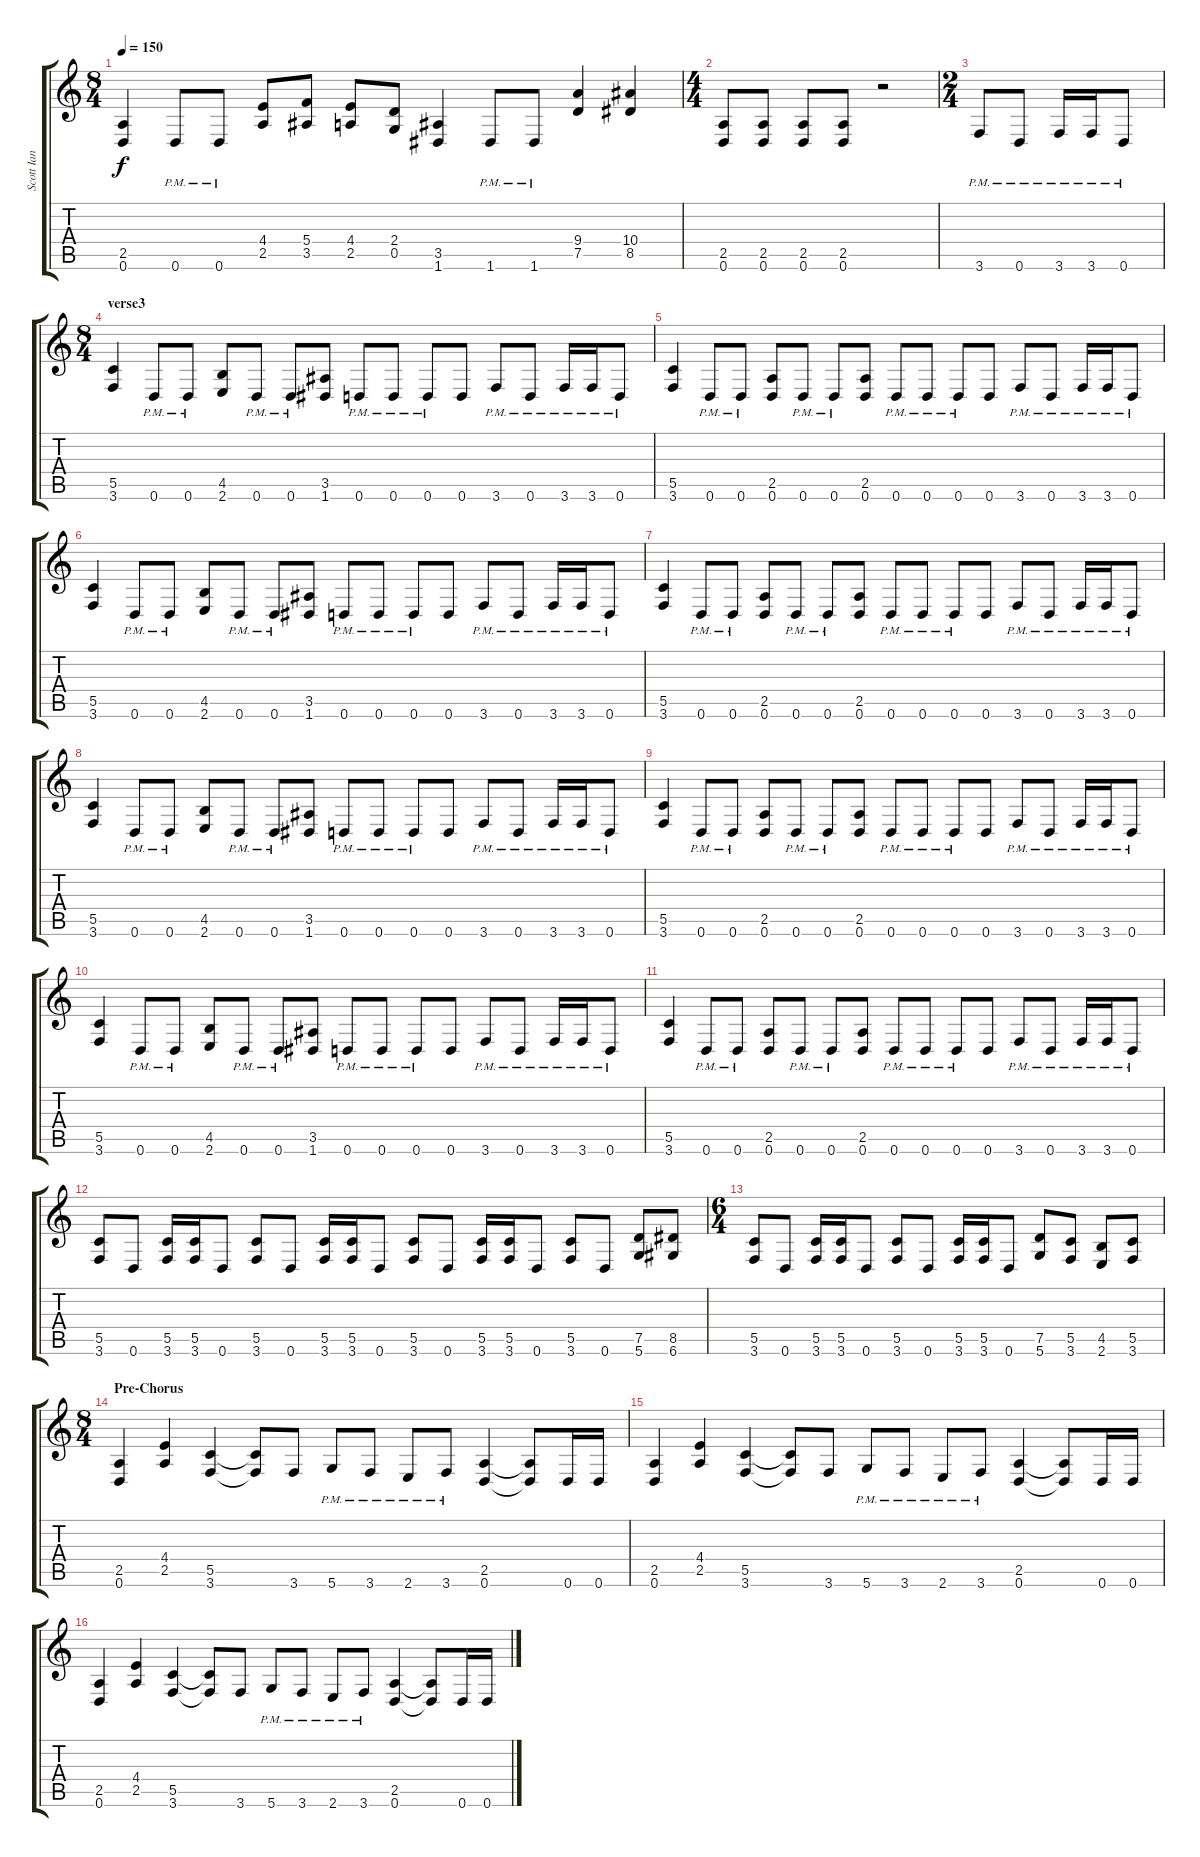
\track ("Scott Ian" "Scott Ian") {instrument distortionguitar}
\staff {score tabs}
\tuning (D4 A3 F3 C3 G2 D2) {hide}
\ts (8 4)
\tempo 150
\clef g2
\ks c
(2.5 0.6).4{dy f} 0.6{pm}.8 0.6{pm}.8 (4.4 2.5).8 (5.4 3.5).8 (4.4 2.5).8 (2.4 0.5).8 (3.5 1.6).4 1.6{pm}.8 1.6{pm}.8 (9.4 7.5).4 (10.4 8.5).4 |
\ts (4 4)
(2.5 0.6).8 (2.5 0.6).8 (2.5 0.6).8 (2.5 0.6).8 r.2 |
\ts (2 4)
3.6{pm}.8 0.6{pm}.8 3.6{pm}.16 3.6{pm}.16 0.6{pm}.8 |
\ts (8 4)
\section ("" "verse3")
(5.5 3.6).4 0.6{pm}.8 0.6{pm}.8 (4.5 2.6).8 0.6{pm}.8 0.6{pm}.8 (3.5 1.6).8 0.6{pm}.8 0.6{pm}.8 0.6{pm}.8 0.6.8 3.6{pm}.8 0.6{pm}.8 3.6{pm}.16 3.6{pm}.16 0.6{pm}.8 |
(5.5 3.6).4 0.6{pm}.8 0.6{pm}.8 (2.5 0.6).8 0.6{pm}.8 0.6{pm}.8 (2.5 0.6).8 0.6{pm}.8 0.6{pm}.8 0.6{pm}.8 0.6.8 3.6{pm}.8 0.6{pm}.8 3.6{pm}.16 3.6{pm}.16 0.6{pm}.8 |
(5.5 3.6).4 0.6{pm}.8 0.6{pm}.8 (4.5 2.6).8 0.6{pm}.8 0.6{pm}.8 (3.5 1.6).8 0.6{pm}.8 0.6{pm}.8 0.6{pm}.8 0.6.8 3.6{pm}.8 0.6{pm}.8 3.6{pm}.16 3.6{pm}.16 0.6{pm}.8 |
(5.5 3.6).4 0.6{pm}.8 0.6{pm}.8 (2.5 0.6).8 0.6{pm}.8 0.6{pm}.8 (2.5 0.6).8 0.6{pm}.8 0.6{pm}.8 0.6{pm}.8 0.6.8 3.6{pm}.8 0.6{pm}.8 3.6{pm}.16 3.6{pm}.16 0.6{pm}.8 |
(5.5 3.6).4 0.6{pm}.8 0.6{pm}.8 (4.5 2.6).8 0.6{pm}.8 0.6{pm}.8 (3.5 1.6).8 0.6{pm}.8 0.6{pm}.8 0.6{pm}.8 0.6.8 3.6{pm}.8 0.6{pm}.8 3.6{pm}.16 3.6{pm}.16 0.6{pm}.8 |
(5.5 3.6).4 0.6{pm}.8 0.6{pm}.8 (2.5 0.6).8 0.6{pm}.8 0.6{pm}.8 (2.5 0.6).8 0.6{pm}.8 0.6{pm}.8 0.6{pm}.8 0.6.8 3.6{pm}.8 0.6{pm}.8 3.6{pm}.16 3.6{pm}.16 0.6{pm}.8 |
(5.5 3.6).4 0.6{pm}.8 0.6{pm}.8 (4.5 2.6).8 0.6{pm}.8 0.6{pm}.8 (3.5 1.6).8 0.6{pm}.8 0.6{pm}.8 0.6{pm}.8 0.6.8 3.6{pm}.8 0.6{pm}.8 3.6{pm}.16 3.6{pm}.16 0.6{pm}.8 |
(5.5 3.6).4 0.6{pm}.8 0.6{pm}.8 (2.5 0.6).8 0.6{pm}.8 0.6{pm}.8 (2.5 0.6).8 0.6{pm}.8 0.6{pm}.8 0.6{pm}.8 0.6.8 3.6{pm}.8 0.6{pm}.8 3.6{pm}.16 3.6{pm}.16 0.6{pm}.8 |
(5.5 3.6).8 0.6.8 (5.5 3.6).16 (5.5 3.6).16 0.6.8 (5.5 3.6).8 0.6.8 (5.5 3.6).16 (5.5 3.6).16 0.6.8 (5.5 3.6).8 0.6.8 (5.5 3.6).16 (5.5 3.6).16 0.6.8 (5.5 3.6).8 0.6.8 (7.5 5.6).8 (8.5 6.6).8 |
\ts (6 4)
(5.5 3.6).8 0.6.8 (5.5 3.6).16 (5.5 3.6).16 0.6.8 (5.5 3.6).8 0.6.8 (5.5 3.6).16 (5.5 3.6).16 0.6.8 (7.5 5.6).8 (5.5 3.6).8 (4.5 2.6).8 (5.5 3.6).8 |
\ts (8 4)
\section ("" "Pre-Chorus")
(2.5 0.6).4 (4.4 2.5).4 (5.5 3.6).4 (5.5{t} 3.6{t}).8 3.6.8 5.6{pm}.8 3.6{pm}.8 2.6{pm}.8 3.6{pm}.8 (2.5 0.6).4 (2.5{t} 0.6{t}).8 0.6.16 0.6.16 |
(2.5 0.6).4 (4.4 2.5).4 (5.5 3.6).4 (5.5{t} 3.6{t}).8 3.6.8 5.6{pm}.8 3.6{pm}.8 2.6{pm}.8 3.6{pm}.8 (2.5 0.6).4 (2.5{t} 0.6{t}).8 0.6.16 0.6.16 |
(2.5 0.6).4 (4.4 2.5).4 (5.5 3.6).4 (5.5{t} 3.6{t}).8 3.6.8 5.6{pm}.8 3.6{pm}.8 2.6{pm}.8 3.6{pm}.8 (2.5 0.6).4 (2.5{t} 0.6{t}).8 0.6.16 0.6.16
